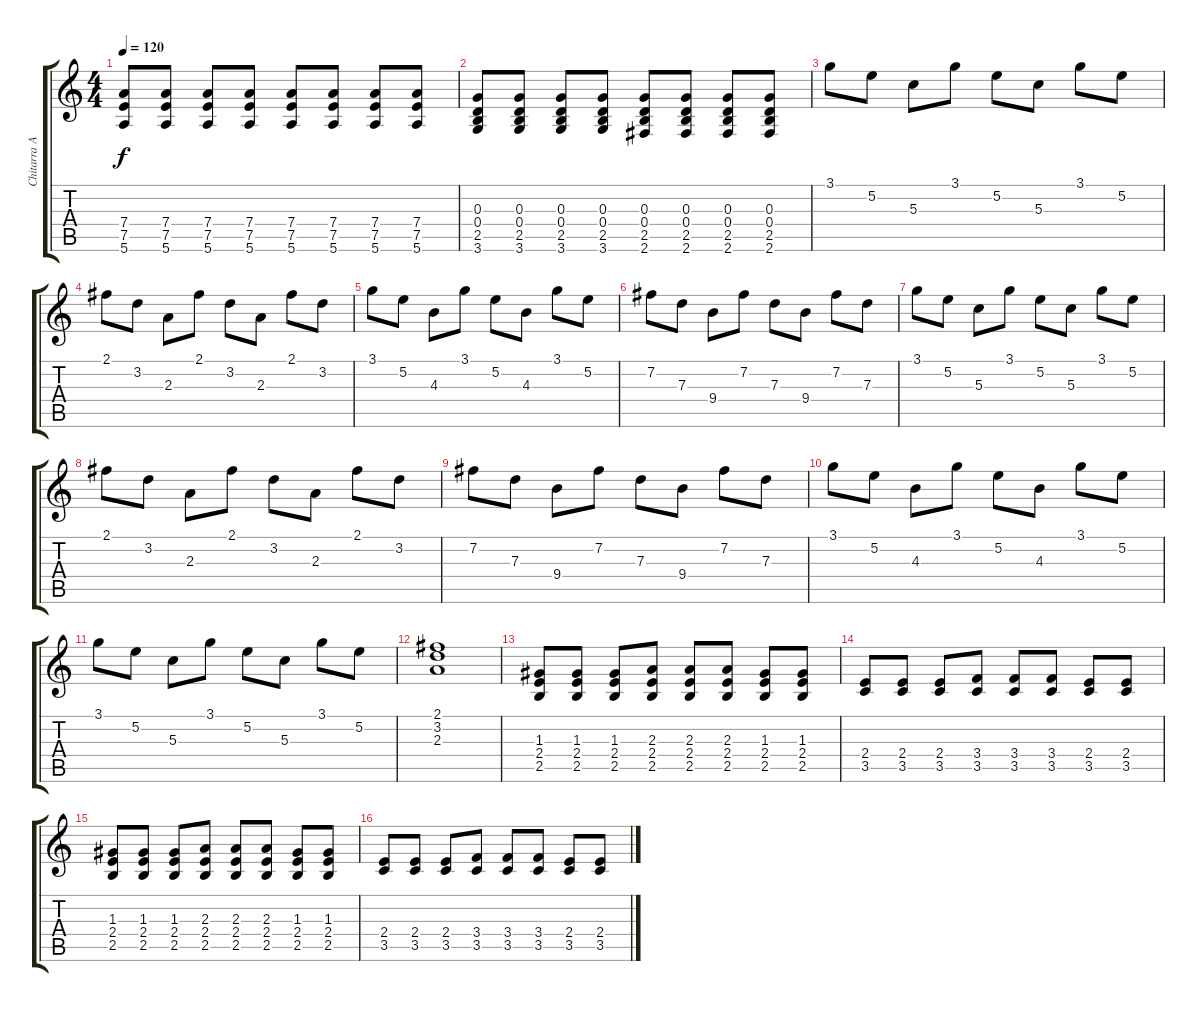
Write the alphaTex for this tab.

\track ("Chitarra Acustica" "Chitarra A") {instrument acousticguitarsteel}
\staff {score tabs}
\tuning (E4 B3 G3 D3 A2 E2) {hide}
\ts (4 4)
\tempo 120
\clef g2
\ks c
(7.4 7.5 5.6).8{dy f} (7.4 7.5 5.6).8 (7.4 7.5 5.6).8 (7.4 7.5 5.6).8 (7.4 7.5 5.6).8 (7.4 7.5 5.6).8 (7.4 7.5 5.6).8 (7.4 7.5 5.6).8 |
(0.3 0.4 2.5 3.6).8 (0.3 0.4 2.5 3.6).8 (0.3 0.4 2.5 3.6).8 (0.3 0.4 2.5 3.6).8 (0.3 0.4 2.5 2.6).8 (0.3 0.4 2.5 2.6).8 (0.3 0.4 2.5 2.6).8 (0.3 0.4 2.5 2.6).8 |
3.1.8 5.2.8 5.3.8 3.1.8 5.2.8 5.3.8 3.1.8 5.2.8 |
2.1.8 3.2.8 2.3.8 2.1.8 3.2.8 2.3.8 2.1.8 3.2.8 |
3.1.8 5.2.8 4.3.8 3.1.8 5.2.8 4.3.8 3.1.8 5.2.8 |
7.2.8 7.3.8 9.4.8 7.2.8 7.3.8 9.4.8 7.2.8 7.3.8 |
3.1.8 5.2.8 5.3.8 3.1.8 5.2.8 5.3.8 3.1.8 5.2.8 |
2.1.8 3.2.8 2.3.8 2.1.8 3.2.8 2.3.8 2.1.8 3.2.8 |
7.2.8 7.3.8 9.4.8 7.2.8 7.3.8 9.4.8 7.2.8 7.3.8 |
3.1.8 5.2.8 4.3.8 3.1.8 5.2.8 4.3.8 3.1.8 5.2.8 |
3.1.8 5.2.8 5.3.8 3.1.8 5.2.8 5.3.8 3.1.8 5.2.8 |
(2.1 3.2 2.3).1 |
(1.3 2.4 2.5).8 (1.3 2.4 2.5).8 (1.3 2.4 2.5).8 (2.3 2.4 2.5).8 (2.3 2.4 2.5).8 (2.3 2.4 2.5).8 (1.3 2.4 2.5).8 (1.3 2.4 2.5).8 |
(2.4 3.5).8 (2.4 3.5).8 (2.4 3.5).8 (3.4 3.5).8 (3.4 3.5).8 (3.4 3.5).8 (2.4 3.5).8 (2.4 3.5).8 |
(1.3 2.4 2.5).8 (1.3 2.4 2.5).8 (1.3 2.4 2.5).8 (2.3 2.4 2.5).8 (2.3 2.4 2.5).8 (2.3 2.4 2.5).8 (1.3 2.4 2.5).8 (1.3 2.4 2.5).8 |
(2.4 3.5).8 (2.4 3.5).8 (2.4 3.5).8 (3.4 3.5).8 (3.4 3.5).8 (3.4 3.5).8 (2.4 3.5).8 (2.4 3.5).8
